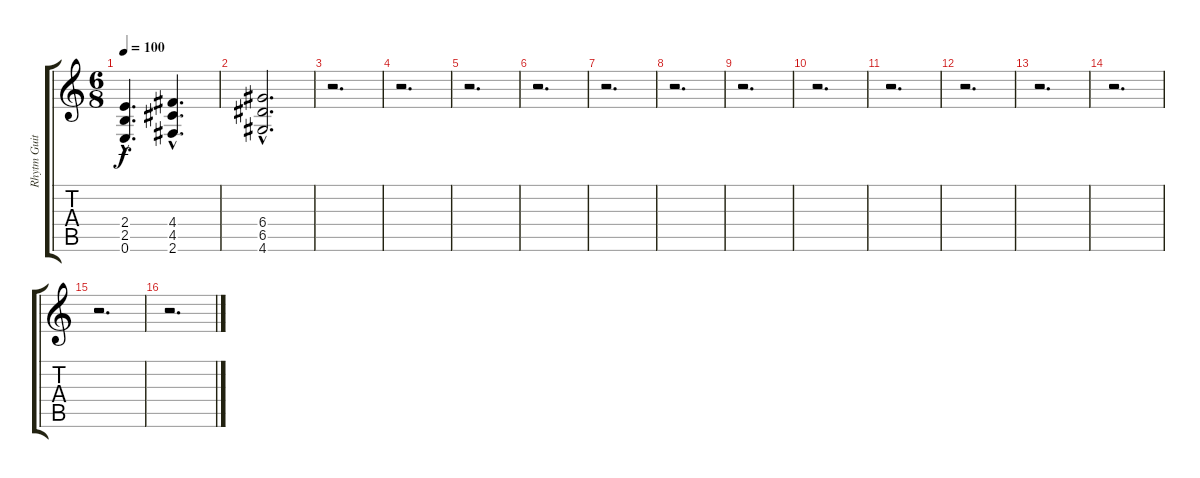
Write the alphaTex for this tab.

\track ("Rhytm Guitar" "Rhytm Guit") {instrument distortionguitar}
\staff {score tabs}
\tuning (E4 B3 G3 D3 A2 E2) {hide}
\ts (6 8)
\tempo 100
\clef g2
\ks c
(2.4{hac} 2.5{hac} 0.6{hac}).4{d dy f} (4.4{hac} 4.5{hac} 2.6{hac}).4{d} |
(6.4{hac} 6.5{hac} 4.6{hac}).2{d} |
r.2{d} |
r.2{d} |
r.2{d} |
r.2{d} |
r.2{d} |
r.2{d} |
r.2{d} |
r.2{d} |
r.2{d} |
r.2{d} |
r.2{d} |
r.2{d} |
r.2{d} |
r.2{d}
